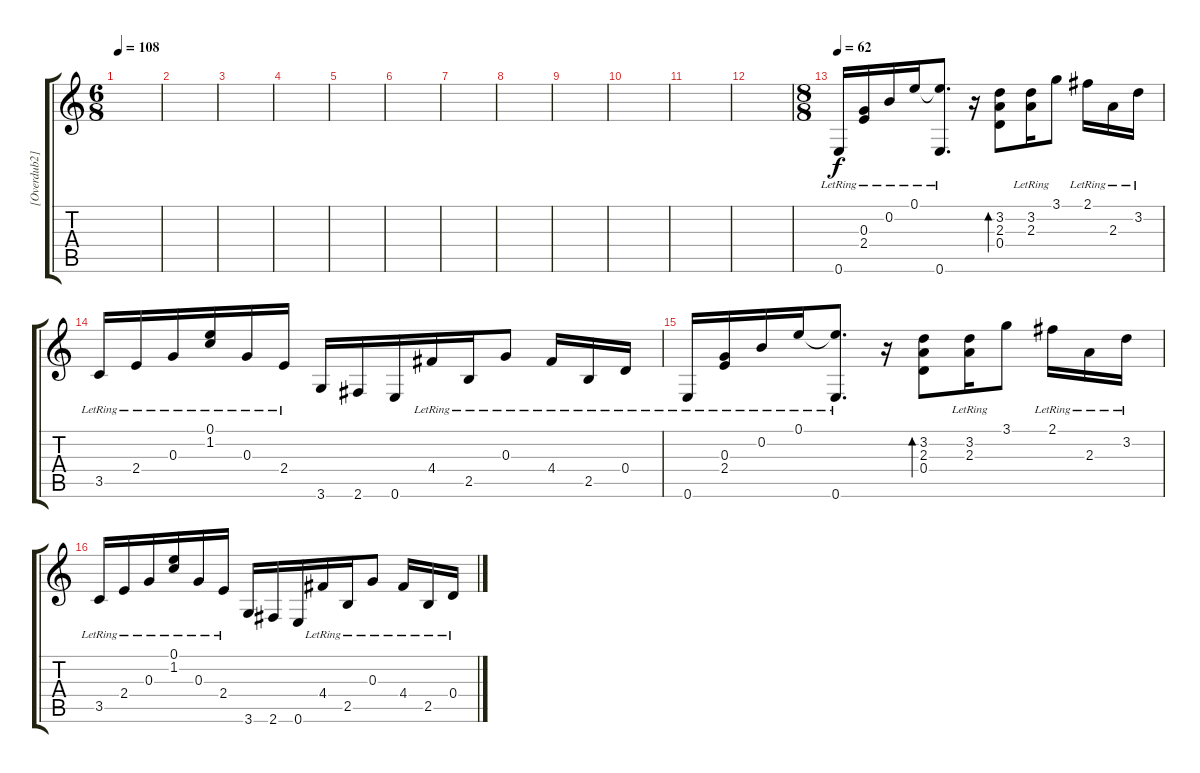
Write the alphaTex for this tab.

\track ("[Overdub2]" "[Overdub2]") {instrument distortionguitar}
\staff {score tabs}
\tuning (E4 B3 G3 D3 A2 E2) {hide}
\ts (6 8)
\tempo 108
\clef g2
\ks c
|
|
|
|
|
|
|
|
|
|
|
|
\ts (8 8)
\tempo 62
0.6{lr}.16{volume 13 balance 1 instrument acousticguitarsteel} (0.3{lr} 2.4{lr}).16 0.2{lr}.16 0.1{lr}.16 (0.1{t} 0.6{lr}).8{d} r.16 (3.2 2.3 0.4).8{bd 120} (3.2{lr} 2.3{lr}).16 3.1.8 2.1{lr}.16 2.3{lr}.16 3.2{lr}.16 |
3.5{lr}.16 2.4{lr}.16 0.3{lr}.16 (0.1{lr} 1.2{lr}).16 0.3{lr}.16 2.4{lr}.16 3.6.16 2.6.16 0.6.16 4.4{lr}.16 2.5{lr}.16 0.3{lr}.8 4.4{lr}.16 2.5{lr}.16 0.4{lr}.16 |
0.6{lr}.16 (0.3{lr} 2.4{lr}).16 0.2{lr}.16 0.1{lr}.16 (0.1{t} 0.6{lr}).8{d} r.16 (3.2 2.3 0.4).8{bd 120} (3.2{lr} 2.3{lr}).16 3.1.8 2.1{lr}.16 2.3{lr}.16 3.2{lr}.16 |
3.5{lr}.16 2.4{lr}.16 0.3{lr}.16 (0.1{lr} 1.2{lr}).16 0.3{lr}.16 2.4{lr}.16 3.6.16 2.6.16 0.6.16 4.4{lr}.16 2.5{lr}.16 0.3{lr}.8 4.4{lr}.16 2.5{lr}.16 0.4{lr}.16
